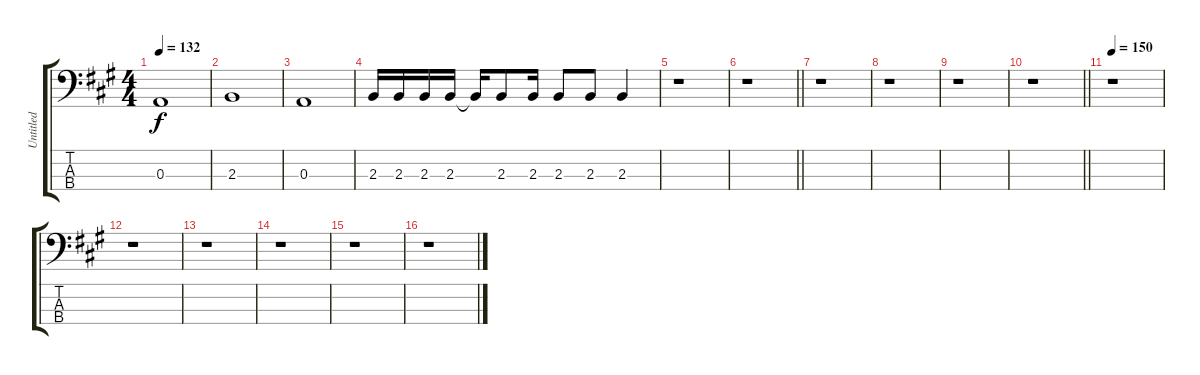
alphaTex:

\track ("Untitled" "Untitled") {instrument electricbassfinger}
\staff {score tabs}
\tuning (G2 D2 A1 E1) {hide}
\ts (4 4)
\tempo 132
\clef f4
\ks a
0.3.1{dy f} |
2.3.1 |
0.3.1 |
2.3.16 2.3.16 2.3.16 2.3.16 2.3{t}.16 2.3.8 2.3.16 2.3.8 2.3.8 2.3.4 |
r.1 |
\barLineRight lightlight
r.1 |
r.1 |
r.1 |
r.1 |
\barLineRight lightlight
r.1 |
\tempo 150
r.1 |
r.1 |
r.1 |
r.1 |
r.1 |
r.1
